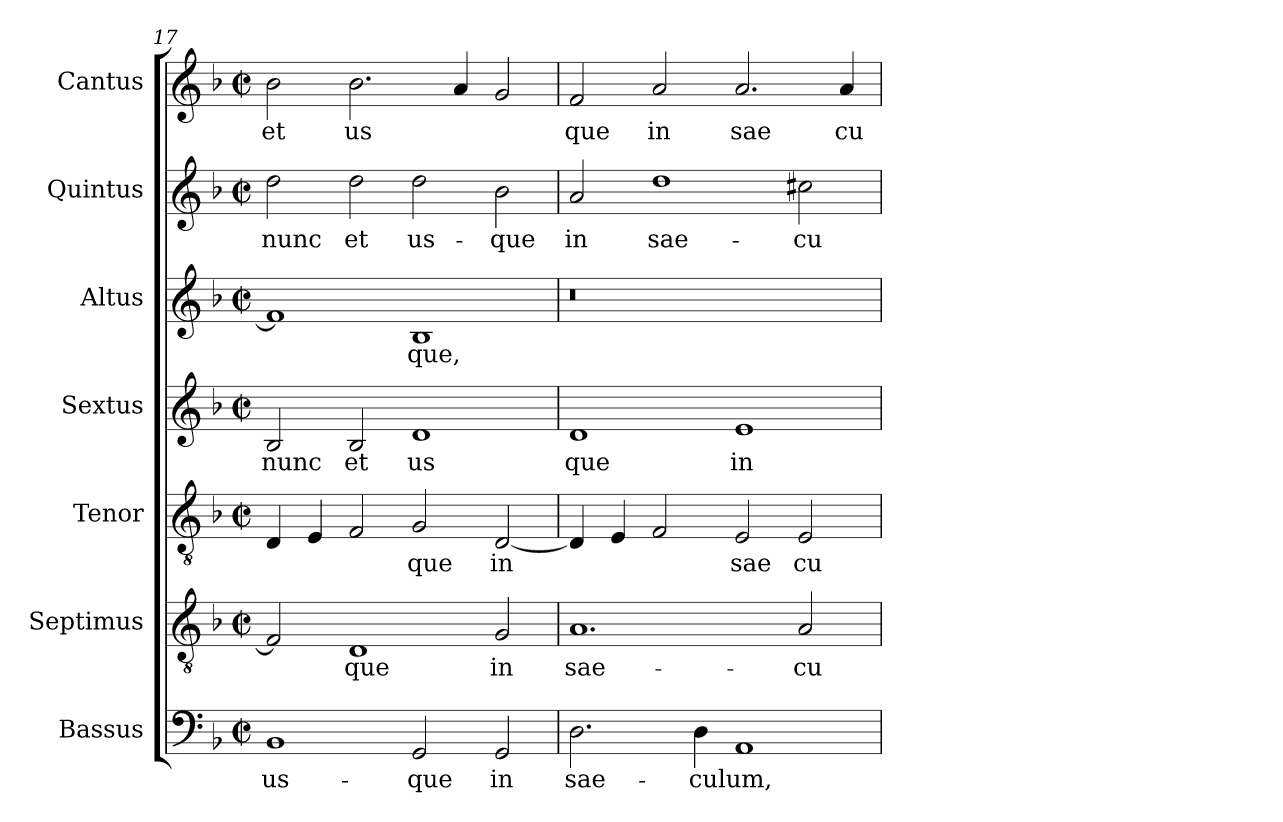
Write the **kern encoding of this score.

**kern	**text	**kern	**text	**kern	**text	**kern	**text	**kern	**text	**kern	**text	**kern	**text
*part7	*part7	*part6	*part6	*part5	*part5	*part4	*part4	*part3	*part3	*part2	*part2	*part1	*part1
*staff7	*staff7	*staff6	*staff6	*staff5	*staff5	*staff4	*staff4	*staff3	*staff3	*staff2	*staff2	*staff1	*staff1
*I"Bassus	*	*I"Septimus	*	*I"Tenor	*	*I"Sextus	*	*I"Altus	*	*I"Quintus	*	*I"Cantus	*
*clefF4	*	*clefGv2	*	*clefGv2	*	*clefG2	*	*clefG2	*	*clefG2	*	*clefG2	*
*k[b-]	*	*k[b-]	*	*k[b-]	*	*k[b-]	*	*k[b-]	*	*k[b-]	*	*k[b-]	*
*F:	*	*F:	*	*F:	*	*F:	*	*F:	*	*F:	*	*F:	*
*M2/2	*	*M2/2	*	*M2/2	*	*M2/2	*	*M2/2	*	*M2/2	*	*M2/2	*
*met(c|)	*	*met(c|)	*	*met(c|)	*	*met(c|)	*	*met(c|)	*	*met(c|)	*	*met(c|)	*
=17	=17	=17	=17	=17	=17	=17	=17	=17	=17	=17	=17	=17	=17
!	!LO:LY:b	!	!LO:LY:b	!	!LO:LY:b:cj	!	!LO:LY:b:cj	!	!LO:LY:b	!	!LO:LY:b:cj	!	!LO:LY:b:cj
1BB-	us-	2F/]	--	4D/	.	2B-/	nunc	1f]	--	2dd\	nunc	2b-\	et
!	!	!	!	!	!LO:LY:b:cj	!	!	!	!	!	!	!	!
.	.	.	.	4E/	.	.	.	.	.	.	.	.	.
!	!	!	!LO:LY:b	!	!LO:LY:b:cj	!	!LO:LY:b:cj	!	!	!	!LO:LY:b:cj	!	!LO:LY:b:cj
.	.	1D	-que	2F/	.	2B-/	et	.	.	2dd\	et	2.b-\	us
!	!LO:LY:b	!	!	!	!LO:LY:b:cj	!	!LO:LY:b:cj	!	!LO:LY:b	!	!LO:LY:b:cj	!	!
2GG/	-que	.	.	2G/	que	1d	us	1B-	-que,	2dd\	us-	.	.
!	!	!	!	!	!	!	!	!	!	!	!	!	!LO:LY:b:cj
.	.	.	.	.	.	.	.	.	.	.	.	4a/	.
!	!LO:LY:b	!	!LO:LY:b	!	!LO:LY:b:cj	!	!	!	!	!	!LO:LY:b:cj	!	!LO:LY:b:cj
2GG/	in	2G/	in	[<2D/	in	.	.	.	.	2b-\	-que	2g/	.
=18	=18	=18	=18	=18	=18	=18	=18	=18	=18	=18	=18	=18	=18
!	!LO:LY:b	!	!LO:LY:b	!	!LO:LY:b:cj	!	!LO:LY:b:cj	!	!	!	!LO:LY:b:cj	!	!LO:LY:b:cj
2.D\	sae-	1.A	sae-	4D/]	.	1d	que	0r	.	2a/	in	2f/	que
!	!	!	!	!	!LO:LY:b:cj	!	!	!	!	!	!	!	!
.	.	.	.	4E/	.	.	.	.	.	.	.	.	.
!	!	!	!	!	!LO:LY:b:cj	!	!	!	!	!	!LO:LY:b:cj	!	!LO:LY:b:cj
.	.	.	.	2F/	.	.	.	.	.	1dd	sae-	2a/	in
!	!LO:LY:b	!	!	!	!	!	!	!	!	!	!	!	!
4D\	-culum,	.	.	.	.	.	.	.	.	.	.	.	.
!	!LO:LY:b	!	!	!	!LO:LY:b:cj	!	!LO:LY:b:cj	!	!	!	!	!	!LO:LY:b:cj
1AA	.	.	.	2E/	sae	1e	in	.	.	.	.	2.a/	sae
!	!	!	!LO:LY:b	!	!LO:LY:b:cj	!	!	!	!	!	!LO:LY:b:cj	!	!
.	.	2A/	-cu-	2E/	cu	.	.	.	.	2cc#X\	-cu-	.	.
!	!	!	!	!	!	!	!	!	!	!	!	!	!LO:LY:b:cj
.	.	.	.	.	.	.	.	.	.	.	.	4a/	cu
=	=	=	=	=	=	=	=	=	=	=	=	=	=
*-	*-	*-	*-	*-	*-	*-	*-	*-	*-	*-	*-	*-	*-
